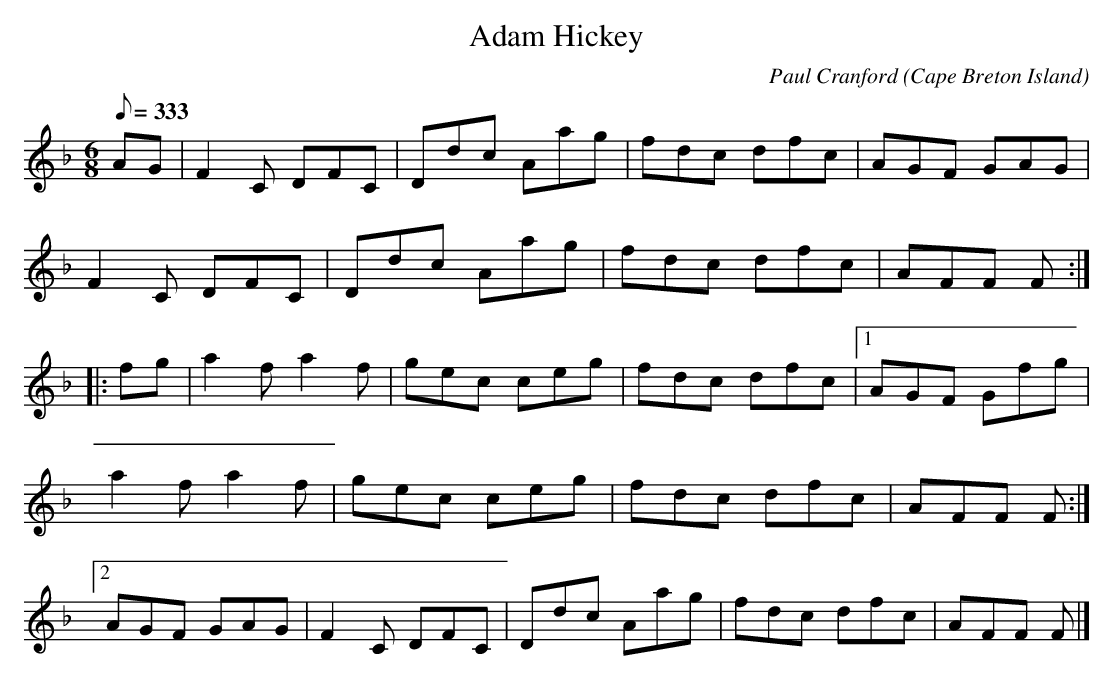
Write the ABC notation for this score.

X:1
T:Adam Hickey
C:Paul Cranford
O:Cape Breton Island
L:1/8
Q:333
M:6/8
K:F
AG|F2 C DFC|Ddc Aag|fdc dfc|AGF GAG|
F2 C DFC|Ddc Aag|fdc dfc|AFF F:|
|:fg|a2 f a2 f|gec ceg|fdc dfc|[1AGF Gfg|
a2 f a2 f|gec ceg|fdc dfc|AFF F:|
[2 AGF GAG|F2 C DFC|Ddc Aag|fdc dfc|AFF F|]
